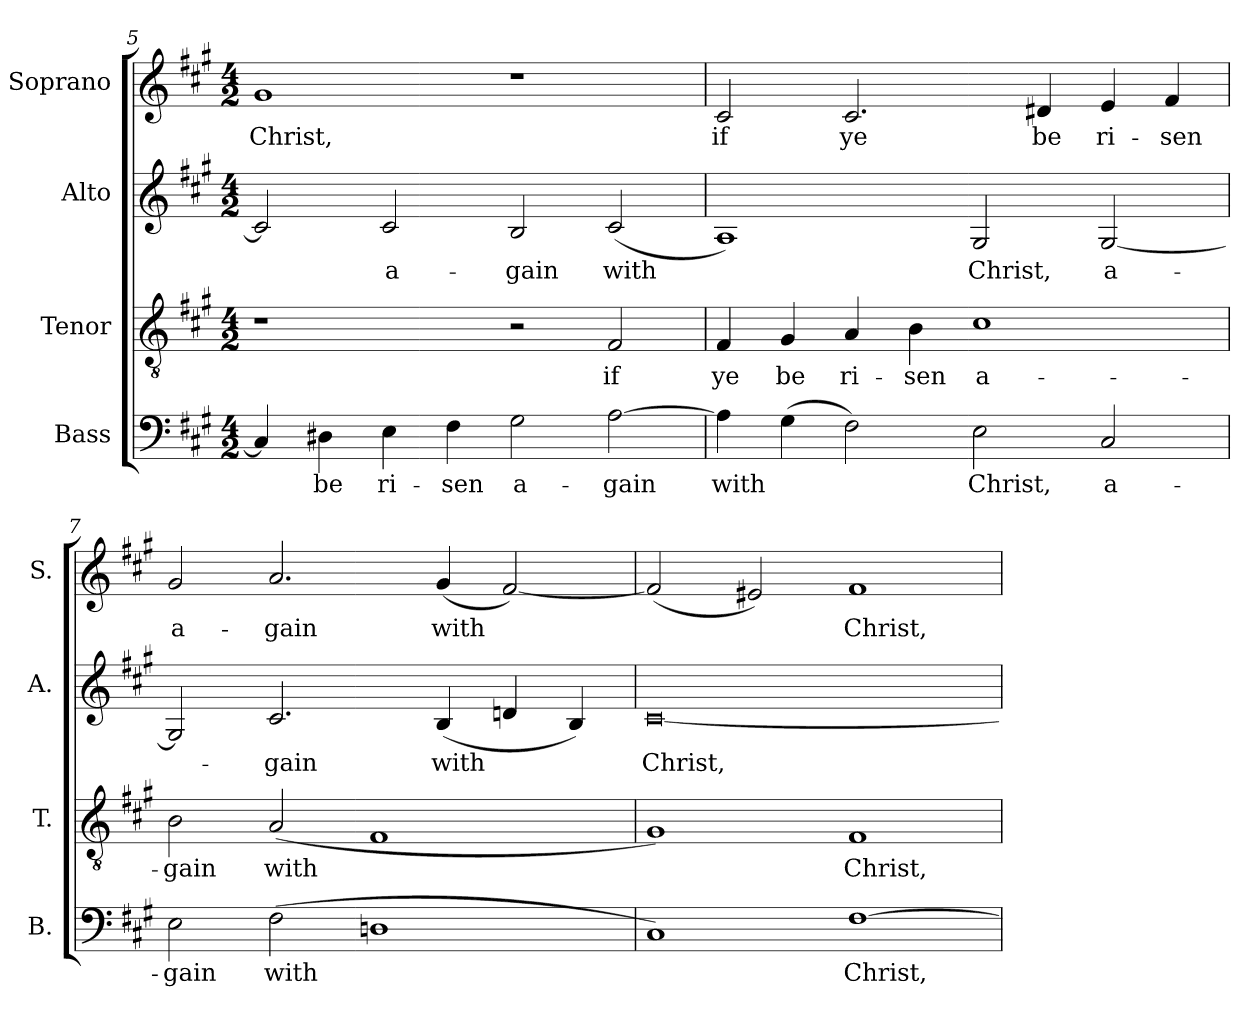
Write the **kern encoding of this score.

**kern	**text	**kern	**text	**kern	**text	**kern	**text
*part4	*part4	*part3	*part3	*part2	*part2	*part1	*part1
*staff4	*staff4	*staff3	*staff3	*staff2	*staff2	*staff1	*staff1
*I"Bass	*	*I"Tenor	*	*I"Alto	*	*I"Soprano	*
*I'B.	*	*I'T.	*	*I'A.	*	*I'S.	*
*clefF4	*	*clefGv2	*	*clefG2	*	*clefG2	*
*	*	*ITrd7c12	*	*	*	*	*
*k[f#c#g#]	*	*k[f#c#g#]	*	*k[f#c#g#]	*	*k[f#c#g#]	*
*A:	*	*A:	*	*A:	*	*A:	*
*M4/2	*	*M4/2	*	*M4/2	*	*M4/2	*
=5	=5	=5	=5	=5	=5	=5	=5
!	!	!	!	!	!	!	!LO:LY:b:color=#000000
4C#i/]	.	1r	.	2c#i/]	.	1g#i	Christ,
!	!LO:LY:b:color=#000000	!	!	!	!	!	!
4D#Xi\	be	.	.	.	.	.	.
!	!LO:LY:b:color=#000000	!	!	!	!	!	!
!	!	!	!	!	!LO:LY:b:color=#000000	!	!
4Ei\	ri-	.	.	2c#i/	a-	.	.
!	!LO:LY:b:color=#000000	!	!	!	!	!	!
4F#i\	-sen	.	.	.	.	.	.
!	!LO:LY:b:color=#000000	!	!	!	!	!	!
!	!	!	!	!	!LO:LY:b:color=#000000	!	!
2G#i\	a-	2r	.	2Bi/	-gain	1r	.
!	!LO:LY:b:color=#000000	!	!	!	!	!	!
!	!	!	!LO:LY:b:color=#000000	!	!	!	!
!	!	!	!	!	!LO:LY:b:color=#000000	!	!
[2Ai\	-gain	2FF#i/	if	(2c#i/	with	.	.
!!LO:LB:g=z
=6	=6	=6	=6	=6	=6	=6	=6
!	!LO:LY:b:color=#000000	!	!	!	!	!	!
!	!	!	!LO:LY:b:color=#000000	!	!	!	!
!	!	!	!	!	!	!	!LO:LY:b:color=#000000
4Ai\]	with	4FF#i/	ye	1Ai)	.	2c#i/	if
!	!	!	!LO:LY:b:color=#000000	!	!	!	!
(4G#i\	.	4GG#i/	be	.	.	.	.
!	!	!	!LO:LY:b:color=#000000	!	!	!	!
!	!	!	!	!	!	!	!LO:LY:b:color=#000000
2F#i\)	.	4AAi/	ri-	.	.	2.c#i/	ye
!	!	!	!LO:LY:b:color=#000000	!	!	!	!
.	.	4BBi\	-sen	.	.	.	.
!	!LO:LY:b:color=#000000	!	!	!	!	!	!
!	!	!	!LO:LY:b:color=#000000	!	!	!	!
!	!	!	!	!	!LO:LY:b:color=#000000	!	!
2Ei\	Christ,	1C#i	a-	2G#i/	Christ,	.	.
!	!	!	!	!	!	!	!LO:LY:b:color=#000000
.	.	.	.	.	.	4d#Xi/	be
!	!LO:LY:b:color=#000000	!	!	!	!	!	!
!	!	!	!	!	!LO:LY:b:color=#000000	!	!
!	!	!	!	!	!	!	!LO:LY:b:color=#000000
2C#i/	a-	.	.	[2G#i/	a-	4ei/	ri-
!	!	!	!	!	!	!	!LO:LY:b:color=#000000
.	.	.	.	.	.	4f#i/	-sen
=7	=7	=7	=7	=7	=7	=7	=7
!	!LO:LY:b:color=#000000	!	!	!	!	!	!
!	!	!	!LO:LY:b:color=#000000	!	!	!	!
!	!	!	!	!	!	!	!LO:LY:b:color=#000000
2Ei\	-gain	2BBi\	-gain	2G#i/]	.	2g#i/	a-
!	!LO:LY:b:color=#000000	!	!	!	!	!	!
!	!	!	!LO:LY:b:color=#000000	!	!	!	!
!	!	!	!	!	!LO:LY:b:color=#000000	!	!
!	!	!	!	!	!	!	!LO:LY:b:color=#000000
(2F#i\	with	(2AAi/	with	2.c#i/	-gain	2.ai/	-gain
1Dni	.	1FF#i	.	.	.	.	.
!	!	!	!	!	!LO:LY:b:color=#000000	!	!
!	!	!	!	!	!	!	!LO:LY:b:color=#000000
.	.	.	.	(4Bi/	with	(4g#i/	with
.	.	.	.	4dni/	.	[2f#i/)	.
.	.	.	.	4Bi/)	.	.	.
=8	=8	=8	=8	=8	=8	=8	=8
!	!	!	!	!	!LO:LY:b:color=#000000	!	!
1C#i)	.	1GG#i)	.	[0c#i	Christ,	(2f#i/]	.
.	.	.	.	.	.	2e#Xi/)	.
!	!LO:LY:b:color=#000000	!	!	!	!	!	!
!	!	!	!LO:LY:b:color=#000000	!	!	!	!
!	!	!	!	!	!	!	!LO:LY:b:color=#000000
[1F#i	Christ,	1FF#i	Christ,	.	.	1f#i	Christ,
=	=	=	=	=	=	=	=
*-	*-	*-	*-	*-	*-	*-	*-
